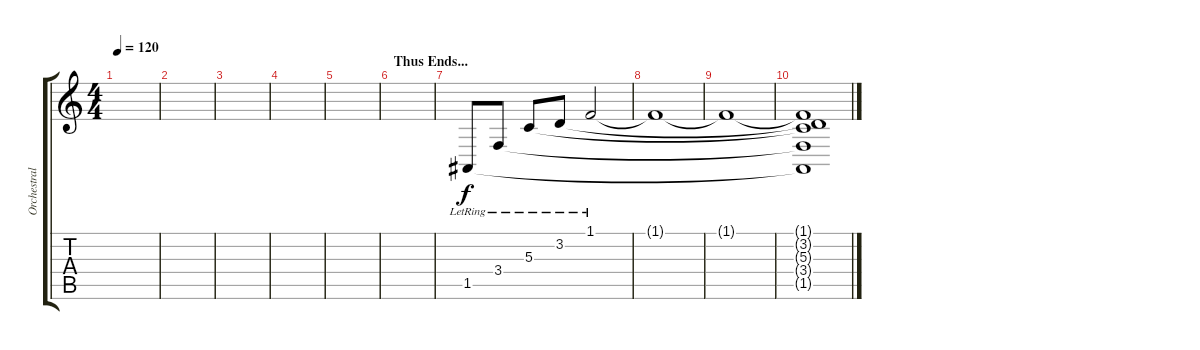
\track ("Orchestral Harp" "Orchestral") {instrument orchestralharp}
\staff {score tabs}
\tuning (E4 B3 G3 D3 A2 E2) {hide}
\ts (4 4)
\tempo 120
\clef g2
\ks c
|
|
|
|
|
\section ("" "Thus Ends...")
|
1.5{lr}.8 3.4{lr}.8 5.3{lr}.8 3.2{lr}.8 1.1{lr}.2 |
1.1{t}.1 |
1.1{t}.1 |
(1.1{t} 3.2{t} 5.3{t} 3.4{t} 1.5{t}).1
